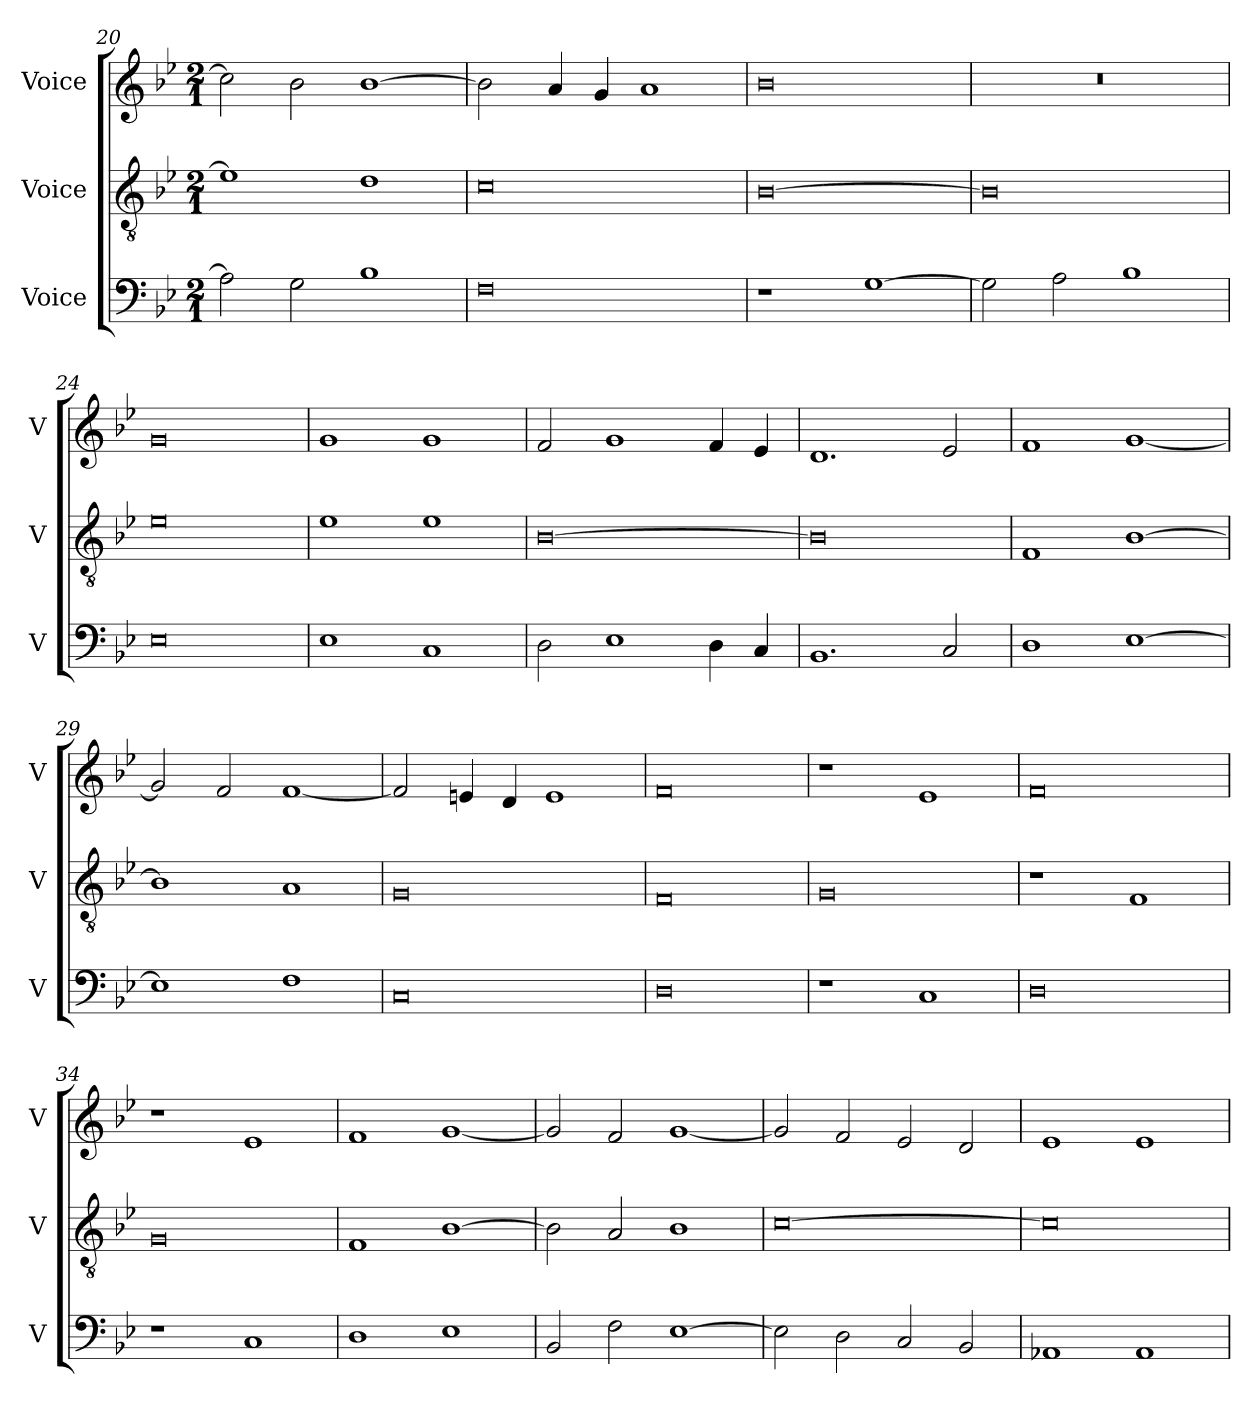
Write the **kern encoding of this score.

**kern	**kern	**kern
*part3	*part2	*part1
*staff3	*staff2	*staff1
*I"Voice	*I"Voice	*I"Voice
*I'V	*I'V	*I'V
!!LO:PB:g=z
*clefF4	*clefGv2	*clefG2
*k[b-e-]	*k[b-e-]	*k[b-e-]
*M2/1	*M2/1	*M2/1
=20	=20	=20
2A-\]	1e-]	2cc\]
2G\	.	2b-\
1B-	1d	[1b-
=21	=21	=21
0F	0c	2b-\]
.	.	4a/
.	.	4g/
.	.	1a
=22	=22	=22
1r	[0B-	0b-
[1G	.	.
=23	=23	=23
2G\]	0B-]	0r
2A\	.	.
1B-	.	.
!!LO:LB:g=z
=24	=24	=24
0E-	0e-	0g
=25	=25	=25
1E-	1e-	1g
1C	1e-	1g
=26	=26	=26
2D\	[0B-	2f/
1E-	.	1g
4D\	.	4f/
4C/	.	4e-/
=27	=27	=27
1.BB-	0B-]	1.d
2C/	.	2e-/
=28	=28	=28
1D	1F	1f
[1E-	[1B-	[1g
!!LO:LB:g=z
=29	=29	=29
1E-]	1B-]	2g/]
.	.	2f/
1F	1A	[1f
=30	=30	=30
0C	0G	2f/]
.	.	4en/
.	.	4d/
.	.	1e
=31	=31	=31
0D	0F	0f
=32	=32	=32
1r	0G	1r
1C	.	1e-
=33	=33	=33
0D	1r	0f
.	1F	.
!!LO:LB:g=z
=34	=34	=34
1r	0G	1r
1C	.	1e-
=35	=35	=35
1D	1F	1f
1E-	[1B-	[1g
=36	=36	=36
2BB-/	2B-\]	2g/]
2F\	2A/	2f/
[1E-	1B-	[1g
=37	=37	=37
2E-\]	[0c	2g/]
2D\	.	2f/
2C/	.	2e-/
2BB-/	.	2d/
!!LO:LB:g=z
=38	=38	=38
1AA-X	0c]	1e-
1AA-	.	1e-
=	=	=
*-	*-	*-
